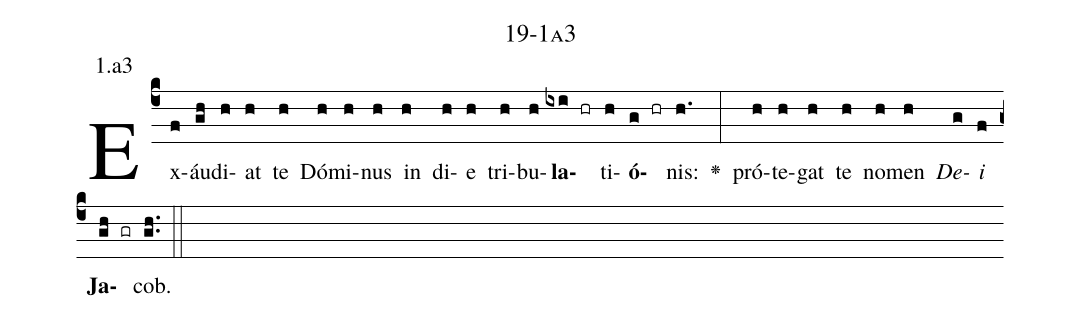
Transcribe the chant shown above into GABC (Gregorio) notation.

name: 19-1a3;
annotation: 1.a3;
%%
(c4)Ex(f)áu(gh)di(h)at(h) te(h) Dó(h)mi(h)nus(h) in(h) di(h)e(h) tri(h)bu(h)<b>la</b>(ixi hr)ti(h)<b>ó</b>(g hr)nis:(h.) <v>\greheightstar</v>(:) pró(h)te(h)gat(h) te(h) no(h)men(h) <i>De</i>(g)<i>i</i>(f) <b>Ja</b>(gh gr)cob.(gh..) (::)


%E(h) u(h) o(g) u(f) a(gh) e.(gh..) (::)
